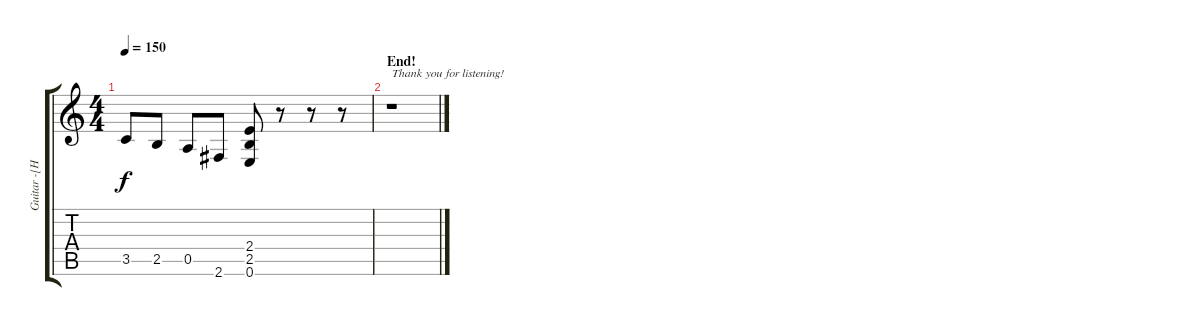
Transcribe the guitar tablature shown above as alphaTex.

\track ("Guitar -[Hochwald]-" "Guitar -[H") {instrument distortionguitar}
\staff {score tabs}
\tuning (E4 B3 G3 D3 A2 E2) {hide}
\ts (4 4)
\tempo 150
\clef g2
\ks c
3.5.8{dy f} 2.5.8 0.5.8 2.6.8 (2.4 2.5 0.6).8 r.8 r.8 r.8 |
\section ("" "End!")
r.1{txt "Thank you for listening!"}
